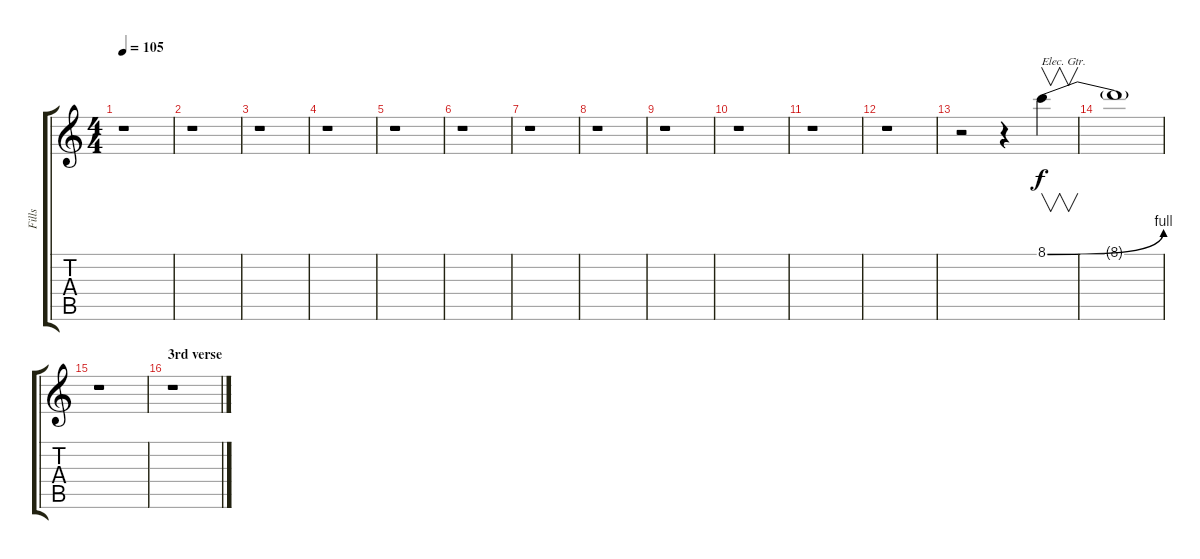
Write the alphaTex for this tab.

\track ("Fills" "Fills") {instrument acousticguitarsteel}
\staff {score tabs}
\tuning (E4 B3 G3 D3 A2 E2) {hide}
\ts (4 4)
\tempo 105
\clef g2
\ks c
r.1{dy f} |
r.1 |
r.1 |
r.1 |
r.1 |
r.1 |
r.1 |
r.1 |
r.1 |
r.1 |
r.1 |
r.1 |
r.2 r.4 8.1{be (bend 0 0 60 4)}.4{v txt "Elec. Gtr." instrument distortionguitar} |
8.1{t}.1 |
r.1 |
\section ("" "3rd verse")
r.1
